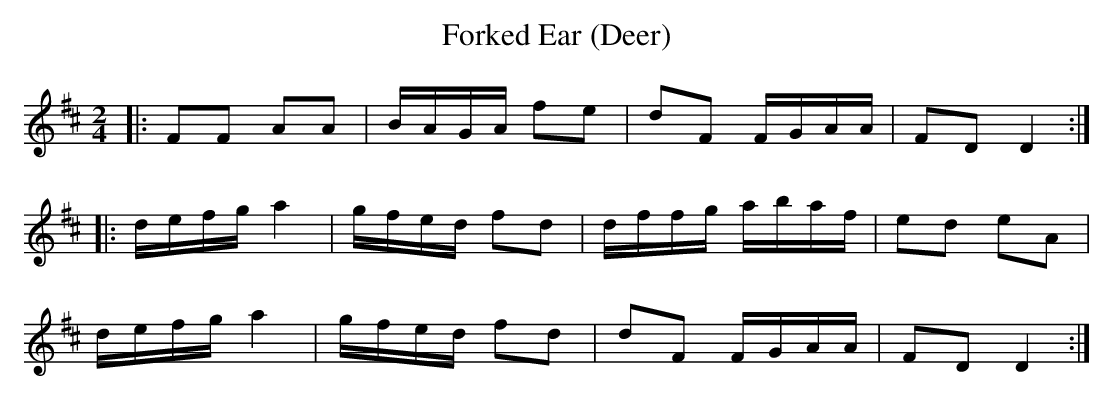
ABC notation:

X:1
T:Forked Ear (Deer)
M:2/4
L:1/16
K:D
|: F2F2 A2A2 | BAGA f2e2 | d2F2 FGAA | F2D2 D4 :| !
|:defg a4 | gfed f2d2 | dffg abaf | e2d2 e2A2 |!
defg a4 | gfed f2d2 | d2F2 FGAA | F2D2 D4 :|
